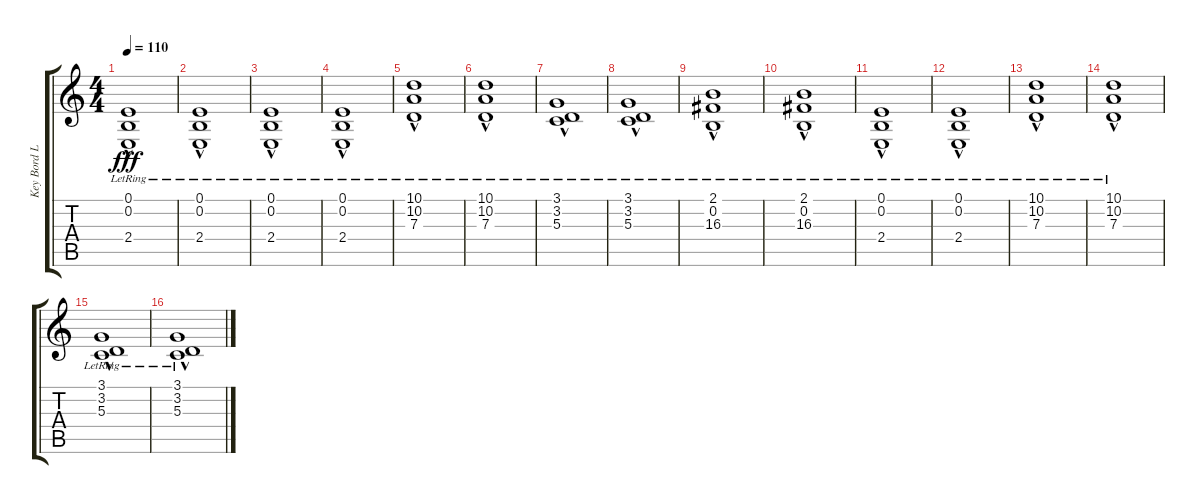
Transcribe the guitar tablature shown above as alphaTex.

\track ("Key Bord Lead" "Key Bord L") {instrument lead2sawtooth}
\staff {score tabs}
\tuning (E4 B3 G3 D3 A2 E2) {hide}
\ts (4 4)
\tempo 110
\clef g2
\ks c
(0.1{hac lr} 0.2{hac lr} 2.4{hac lr}).1{dy fff} |
(0.1{hac lr} 0.2{hac lr} 2.4{hac lr}).1 |
(0.1{hac lr} 0.2{hac lr} 2.4{hac lr}).1 |
(0.1{hac lr} 0.2{hac lr} 2.4{hac lr}).1 |
(10.1{hac lr} 10.2{hac lr} 7.3{hac lr}).1 |
(10.1{hac lr} 10.2{hac lr} 7.3{hac lr}).1 |
(3.1{hac lr} 3.2{hac lr} 5.3{hac lr}).1 |
(3.1{hac lr} 3.2{hac lr} 5.3{hac lr}).1 |
(2.1{hac lr} 0.2{hac lr} 16.3{hac lr}).1 |
(2.1{hac lr} 0.2{hac lr} 16.3{hac lr}).1 |
(0.1{hac lr} 0.2{hac lr} 2.4{hac lr}).1 |
(0.1{hac lr} 0.2{hac lr} 2.4{hac lr}).1 |
(10.1{hac lr} 10.2{hac lr} 7.3{hac lr}).1 |
(10.1{hac lr} 10.2{hac lr} 7.3{hac lr}).1 |
(3.1{hac lr} 3.2{hac lr} 5.3{hac lr}).1 |
(3.1{hac lr} 3.2{hac lr} 5.3{hac lr}).1
